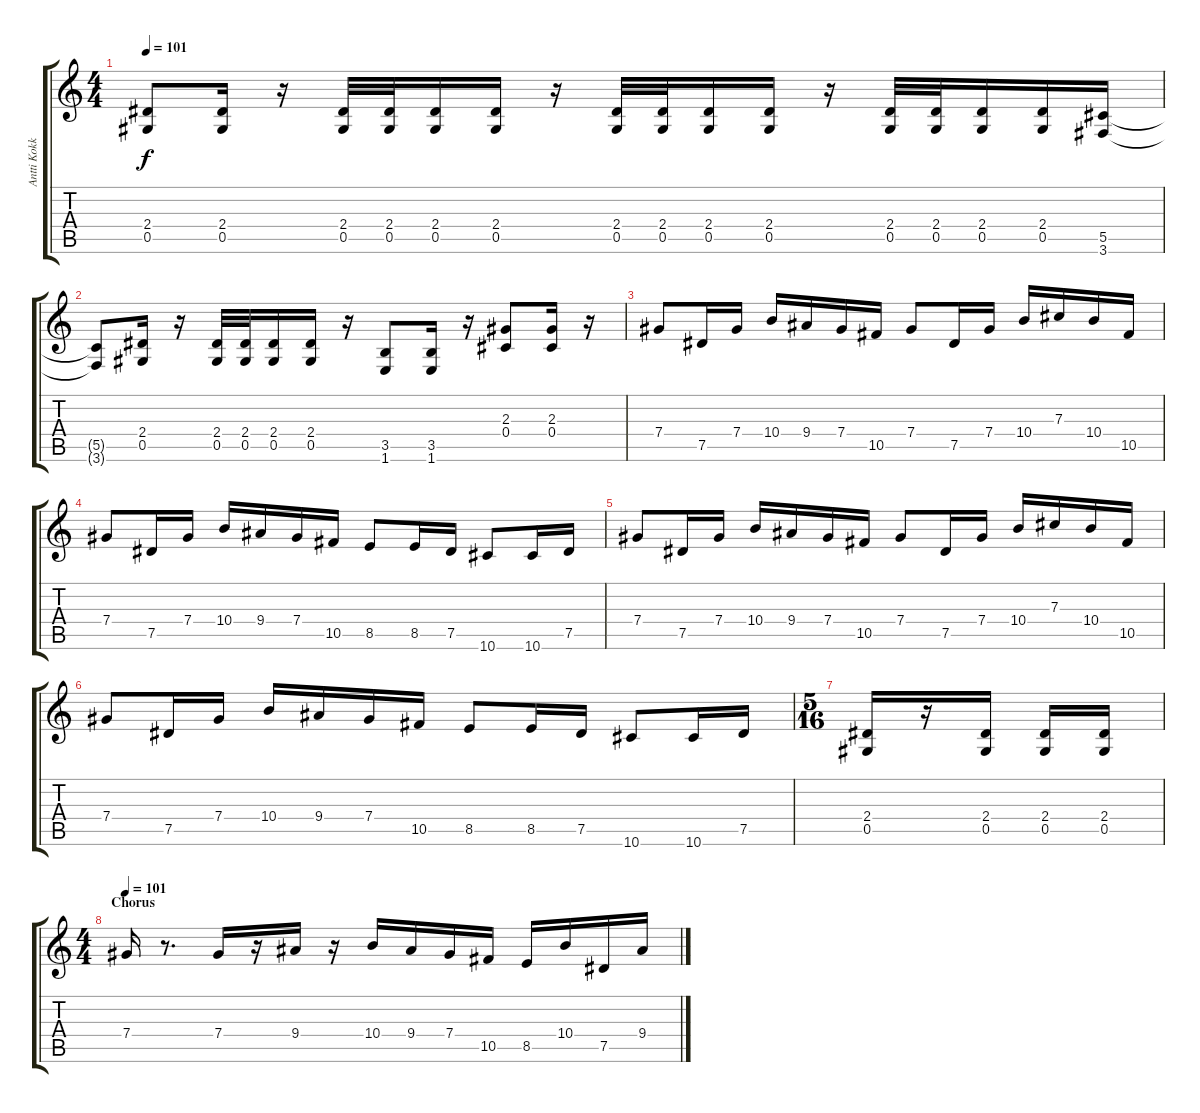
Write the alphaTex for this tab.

\track ("Antti Kokko" "Antti Kokk") {instrument distortionguitar}
\staff {score tabs}
\tuning (Eb4 Bb3 Gb3 Db3 Ab2 Eb2) {hide}
\ts (4 4)
\tempo 101
\clef g2
\ks c
(2.4 0.5).8{dy f} (2.4 0.5).16 r.16 (2.4 0.5).32 (2.4 0.5).32 (2.4 0.5).16 (2.4 0.5).16 r.16 (2.4 0.5).32 (2.4 0.5).32 (2.4 0.5).16 (2.4 0.5).16 r.16 (2.4 0.5).32 (2.4 0.5).32 (2.4 0.5).16 (2.4 0.5).16 (5.5 3.6).16 |
(5.5{t} 3.6{t}).8 (2.4 0.5).16 r.16 (2.4 0.5).32 (2.4 0.5).32 (2.4 0.5).16 (2.4 0.5).16 r.16 (3.5 1.6).8 (3.5 1.6).16 r.16 (2.3 0.4).8 (2.3 0.4).16 r.16 |
7.4.8 7.5.16 7.4.16 10.4.16 9.4.16 7.4.16 10.5.16 7.4.8 7.5.16 7.4.16 10.4.16 7.3.16 10.4.16 10.5.16 |
7.4.8 7.5.16 7.4.16 10.4.16 9.4.16 7.4.16 10.5.16 8.5.8 8.5.16 7.5.16 10.6.8 10.6.16 7.5.16 |
7.4.8 7.5.16 7.4.16 10.4.16 9.4.16 7.4.16 10.5.16 7.4.8 7.5.16 7.4.16 10.4.16 7.3.16 10.4.16 10.5.16 |
7.4.8 7.5.16 7.4.16 10.4.16 9.4.16 7.4.16 10.5.16 8.5.8 8.5.16 7.5.16 10.6.8 10.6.16 7.5.16 |
\ts (5 16)
(2.4 0.5).16 r.16 (2.4 0.5).16 (2.4 0.5).16 (2.4 0.5).16 |
\ts (4 4)
\section ("" " Chorus")
\tempo 101
7.4.16 r.8{d} 7.4.16 r.16 9.4.16 r.16 10.4.16 9.4.16 7.4.16 10.5.16 8.5.16 10.4.16 7.5.16 9.4.16
